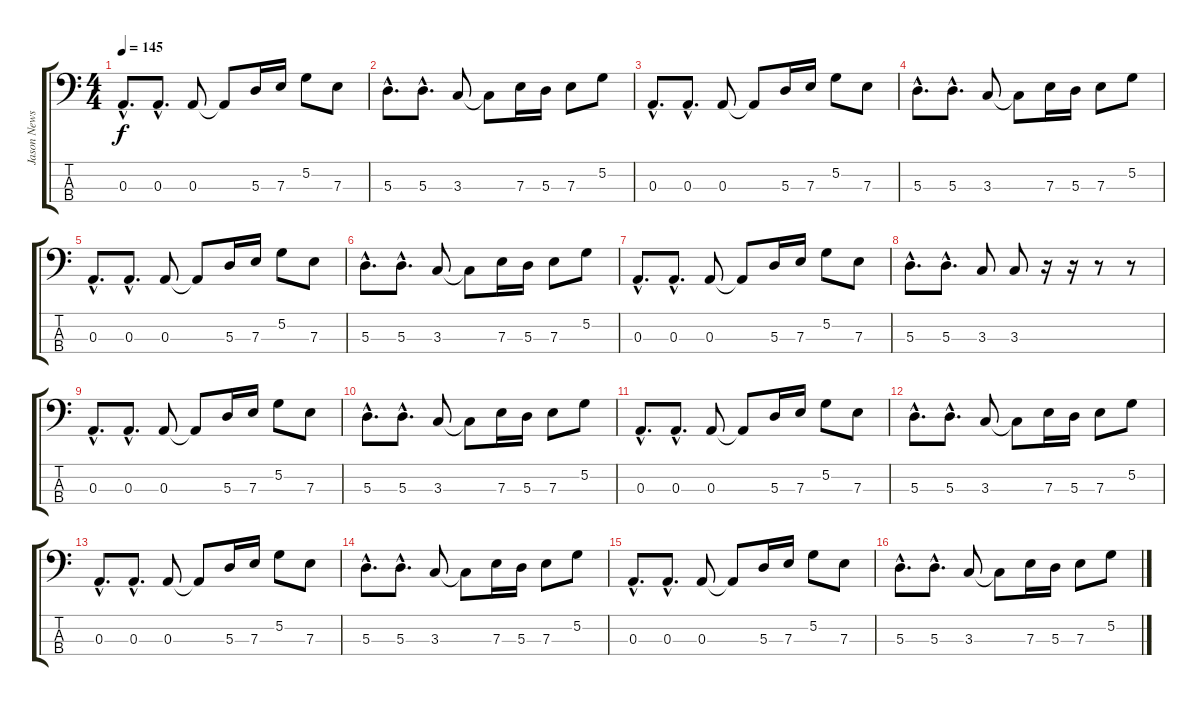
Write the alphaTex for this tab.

\track ("Jason Newsted" "Jason News") {instrument electricbassfinger}
\staff {score tabs}
\tuning (G2 D2 A1 E1) {hide}
\ts (4 4)
\tempo 145
\clef f4
\ks c
0.3{hac}.8{d dy f} 0.3{hac}.8{d} 0.3.8 0.3{t}.8 5.3.16 7.3.16 5.2.8 7.3.8 |
5.3{hac}.8{d} 5.3{hac}.8{d} 3.3.8 3.3{t}.8 7.3.16 5.3.16 7.3.8 5.2.8 |
0.3{hac}.8{d} 0.3{hac}.8{d} 0.3.8 0.3{t}.8 5.3.16 7.3.16 5.2.8 7.3.8 |
5.3{hac}.8{d} 5.3{hac}.8{d} 3.3.8 3.3{t}.8 7.3.16 5.3.16 7.3.8 5.2.8 |
0.3{hac}.8{d} 0.3{hac}.8{d} 0.3.8 0.3{t}.8 5.3.16 7.3.16 5.2.8 7.3.8 |
5.3{hac}.8{d} 5.3{hac}.8{d} 3.3.8 3.3{t}.8 7.3.16 5.3.16 7.3.8 5.2.8 |
0.3{hac}.8{d} 0.3{hac}.8{d} 0.3.8 0.3{t}.8 5.3.16 7.3.16 5.2.8 7.3.8 |
5.3{hac}.8{d} 5.3{hac}.8{d} 3.3.8 3.3.8 r.16 r.16 r.8 r.8 |
0.3{hac}.8{d} 0.3{hac}.8{d} 0.3.8 0.3{t}.8 5.3.16 7.3.16 5.2.8 7.3.8 |
5.3{hac}.8{d} 5.3{hac}.8{d} 3.3.8 3.3{t}.8 7.3.16 5.3.16 7.3.8 5.2.8 |
0.3{hac}.8{d} 0.3{hac}.8{d} 0.3.8 0.3{t}.8 5.3.16 7.3.16 5.2.8 7.3.8 |
5.3{hac}.8{d} 5.3{hac}.8{d} 3.3.8 3.3{t}.8 7.3.16 5.3.16 7.3.8 5.2.8 |
0.3{hac}.8{d} 0.3{hac}.8{d} 0.3.8 0.3{t}.8 5.3.16 7.3.16 5.2.8 7.3.8 |
5.3{hac}.8{d} 5.3{hac}.8{d} 3.3.8 3.3{t}.8 7.3.16 5.3.16 7.3.8 5.2.8 |
0.3{hac}.8{d} 0.3{hac}.8{d} 0.3.8 0.3{t}.8 5.3.16 7.3.16 5.2.8 7.3.8 |
5.3{hac}.8{d} 5.3{hac}.8{d} 3.3.8 3.3{t}.8 7.3.16 5.3.16 7.3.8 5.2.8
